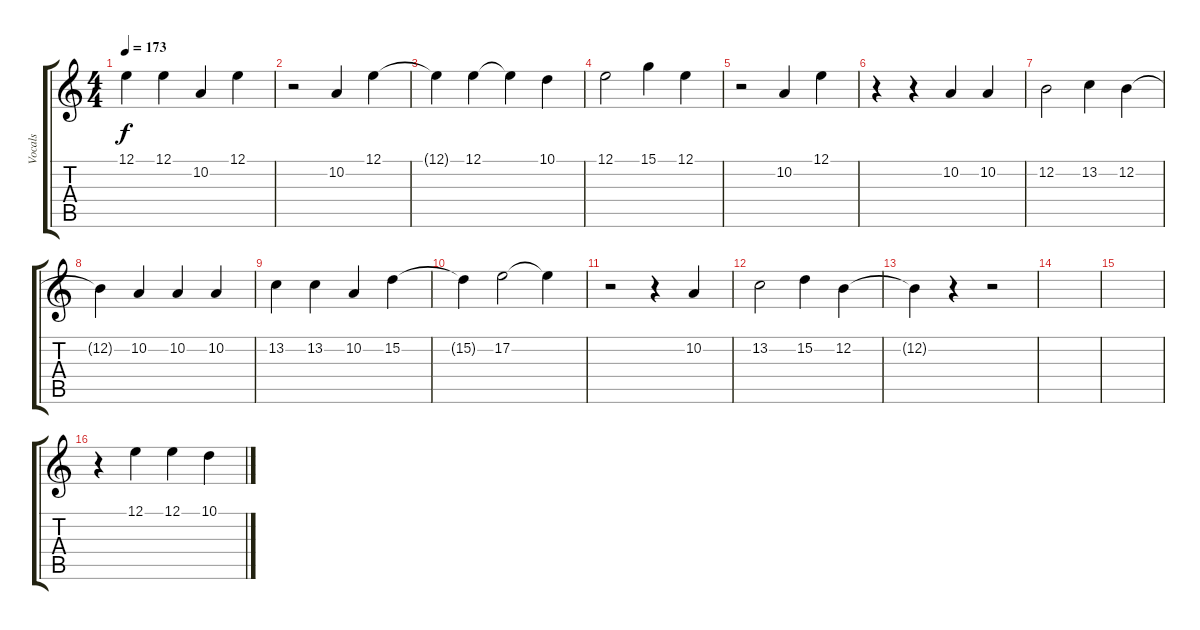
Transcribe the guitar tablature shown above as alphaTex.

\track ("Vocals" "Vocals") {instrument synthvoice}
\staff {score tabs}
\tuning (E4 B3 G3 D3 A2 E2) {hide}
\ts (4 4)
\tempo 173
\clef g2
\ks c
12.1.4{dy f} 12.1.4 10.2.4 12.1.4 |
r.2 10.2.4 12.1.4 |
12.1{t}.4 12.1.4 12.1{t}.4 10.1.4 |
12.1.2 15.1.4 12.1.4 |
r.2 10.2.4 12.1.4 |
r.4 r.4 10.2.4 10.2.4 |
12.2.2 13.2.4 12.2.4 |
12.2{t}.4 10.2.4 10.2.4 10.2.4 |
13.2.4 13.2.4 10.2.4 15.2.4 |
15.2{t}.4 17.2.2 17.2{t}.4 |
r.2 r.4 10.2.4 |
13.2.2 15.2.4 12.2.4 |
12.2{t}.4 r.4 r.2 |
|
|
r.4 12.1.4 12.1.4 10.1.4
